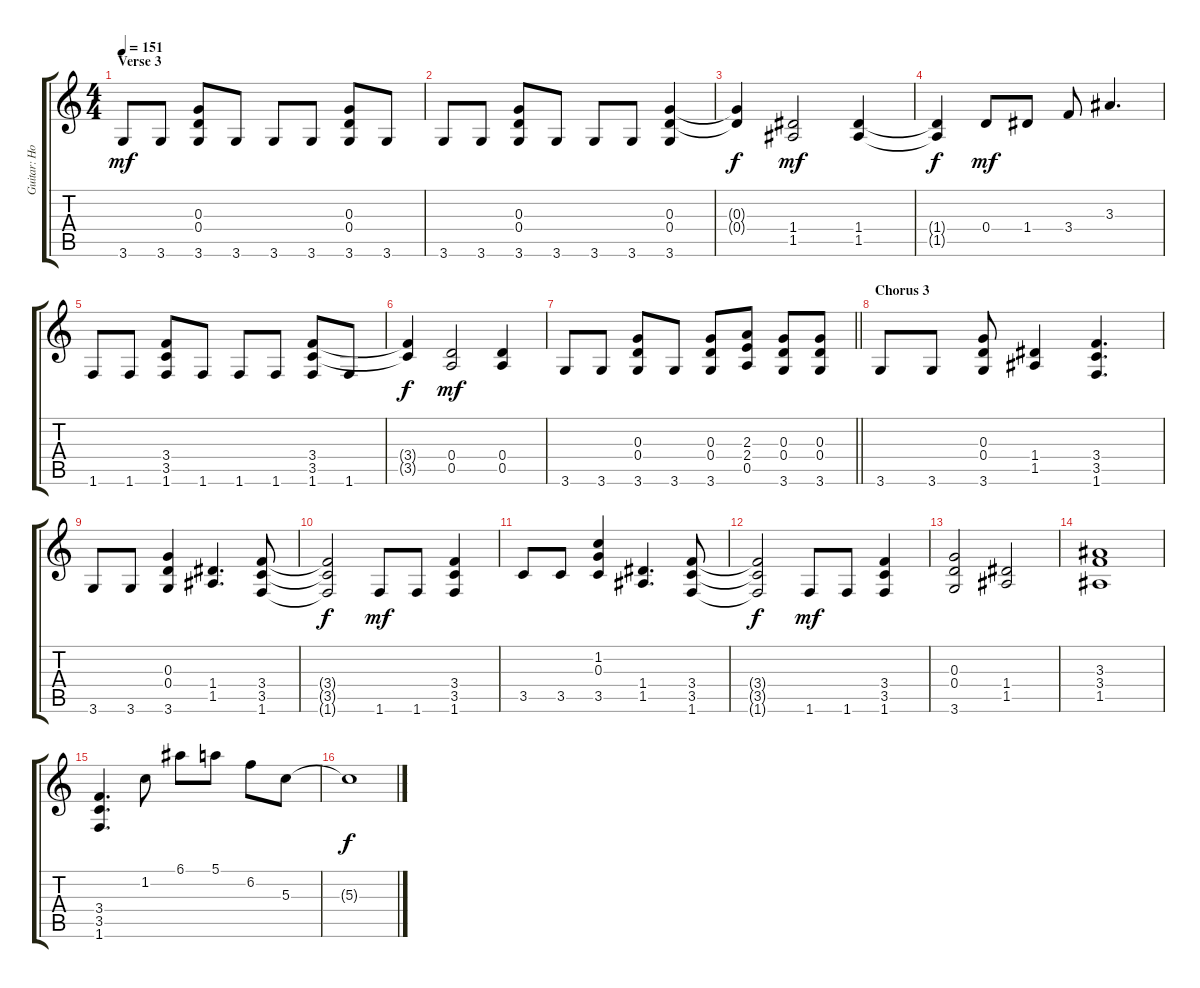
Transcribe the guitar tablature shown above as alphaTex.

\track ("Guitar: Howard Leese" "Guitar: Ho") {instrument overdrivenguitar}
\staff {score tabs}
\tuning (E4 B3 G3 D3 A2 E2) {hide}
\ts (4 4)
\section ("" "Verse 3")
\tempo 151
\clef g2
\ks c
3.6.8{dy mf} 3.6.8 (0.3 0.4 3.6).8 3.6.8 3.6.8 3.6.8 (0.3 0.4 3.6).8 3.6.8 |
3.6.8 3.6.8 (0.3 0.4 3.6).8 3.6.8 3.6.8 3.6.8 (0.3 0.4 3.6).4 |
(0.3{t} 0.4{t}).4{dy f} (1.4 1.5).2{dy mf} (1.4 1.5).4 |
(1.4{t} 1.5{t}).4{dy f} 0.4.8{dy mf} 1.4.8 3.4.8 3.3.4{d} |
1.6.8 1.6.8 (3.4 3.5 1.6).8 1.6.8 1.6.8 1.6.8 (3.4 3.5 1.6).8 1.6.8 |
(3.4{t} 3.5{t}).4{dy f} (0.4 0.5).2{dy mf} (0.4 0.5).4 |
\barLineRight lightlight
3.6.8 3.6.8 (0.3 0.4 3.6).8 3.6.8 (0.3 0.4 3.6).8 (2.3 2.4 0.5).8 (0.3 0.4 3.6).8 (0.3 0.4 3.6).8 |
\section ("" "Chorus 3")
3.6.8 3.6.8 (0.3 0.4 3.6).8 (1.4 1.5).4 (3.4 3.5 1.6).4{d} |
3.6.8 3.6.8 (0.3 0.4 3.6).4 (1.4 1.5).4{d} (3.4 3.5 1.6).8 |
(3.4{t} 3.5{t} 1.6{t}).2{dy f} 1.6.8{dy mf} 1.6.8 (3.4 3.5 1.6).4 |
3.5.8 3.5.8 (1.2 0.3 3.5).4 (1.4 1.5).4{d} (3.4 3.5 1.6).8 |
(3.4{t} 3.5{t} 1.6{t}).2{dy f} 1.6.8{dy mf} 1.6.8 (3.4 3.5 1.6).4 |
(0.3 0.4 3.6).2 (1.4 1.5).2 |
(3.3 3.4 1.5).1 |
(3.4 3.5 1.6).4{d} 1.2.8 6.1.8 5.1.8 6.2.8 5.3.8 |
5.3{t}.1{dy f}
